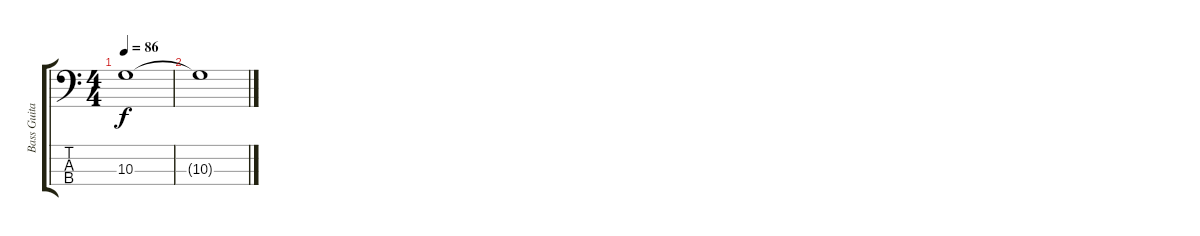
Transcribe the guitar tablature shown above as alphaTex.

\track ("Bass Guitar" "Bass Guita") {instrument electricbassfinger}
\staff {score tabs}
\tuning (G2 D2 A1 E1) {hide}
\ts (4 4)
\tempo 86
\clef f4
\ks c
10.3.1{dy f} |
10.3{t}.1
